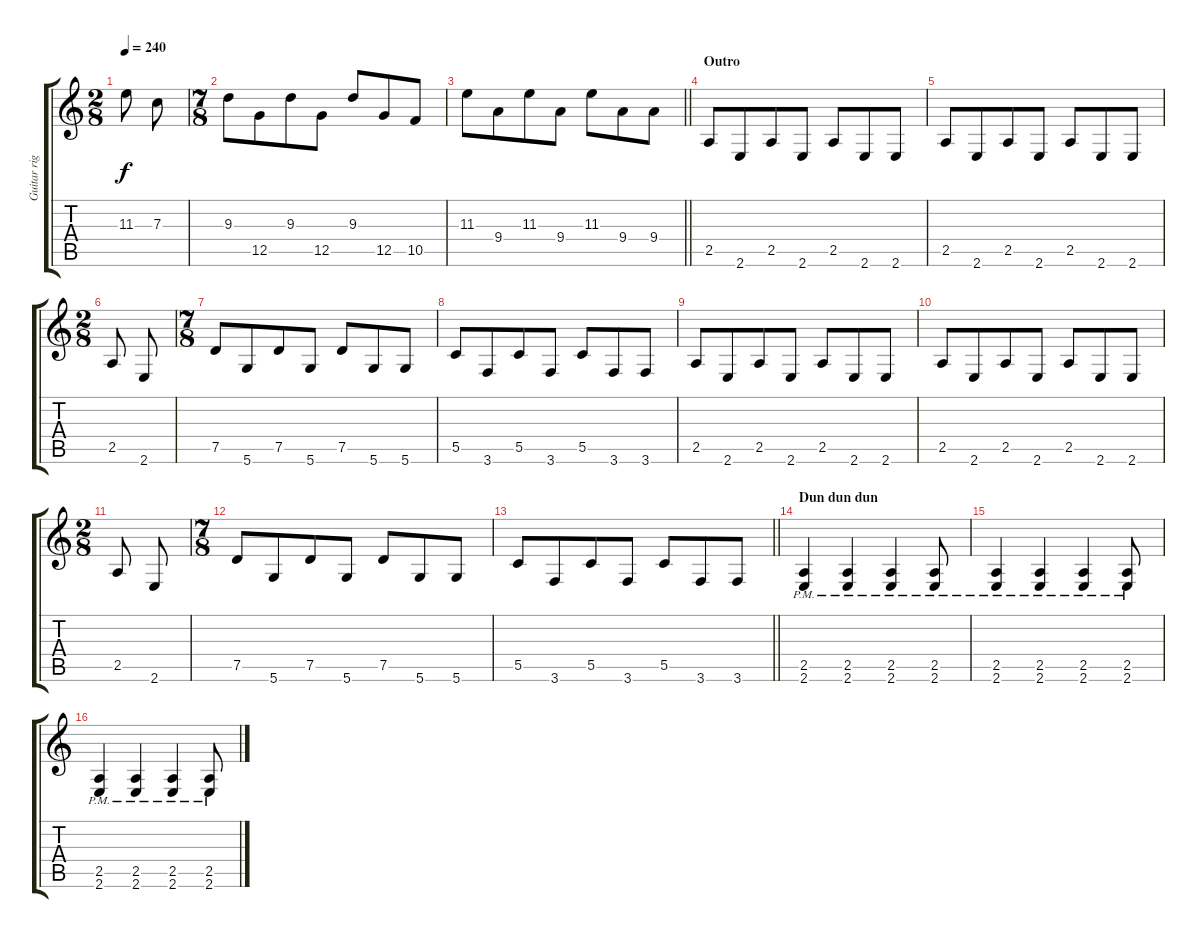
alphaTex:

\track ("Guitar right" "Guitar rig") {instrument distortionguitar}
\staff {score tabs}
\tuning (D4 A3 F3 C3 G2 D2) {hide}
\ts (2 8)
\tempo 240
\clef g2
\ks c
11.3.8{dy f} 7.3.8 |
\ts (7 8)
9.3.8 12.5.8 9.3.8 12.5.8 9.3.8 12.5.8 10.5.8 |
\barLineRight lightlight
11.3.8 9.4.8 11.3.8 9.4.8 11.3.8 9.4.8 9.4.8 |
\section ("" "Outro")
2.5.8 2.6.8 2.5.8 2.6.8 2.5.8 2.6.8 2.6.8 |
2.5.8 2.6.8 2.5.8 2.6.8 2.5.8 2.6.8 2.6.8 |
\ts (2 8)
2.5.8 2.6.8 |
\ts (7 8)
7.5.8 5.6.8 7.5.8 5.6.8 7.5.8 5.6.8 5.6.8 |
5.5.8 3.6.8 5.5.8 3.6.8 5.5.8 3.6.8 3.6.8 |
2.5.8 2.6.8 2.5.8 2.6.8 2.5.8 2.6.8 2.6.8 |
2.5.8 2.6.8 2.5.8 2.6.8 2.5.8 2.6.8 2.6.8 |
\ts (2 8)
2.5.8 2.6.8 |
\ts (7 8)
7.5.8 5.6.8 7.5.8 5.6.8 7.5.8 5.6.8 5.6.8 |
\barLineRight lightlight
5.5.8 3.6.8 5.5.8 3.6.8 5.5.8 3.6.8 3.6.8 |
\section ("" "Dun dun dun")
(2.5{pm} 2.6{pm}).4 (2.5{pm} 2.6{pm}).4 (2.5{pm} 2.6{pm}).4 (2.5{pm} 2.6{pm}).8 |
(2.5{pm} 2.6{pm}).4 (2.5{pm} 2.6{pm}).4 (2.5{pm} 2.6{pm}).4 (2.5{pm} 2.6{pm}).8 |
(2.5{pm} 2.6{pm}).4 (2.5{pm} 2.6{pm}).4 (2.5{pm} 2.6{pm}).4 (2.5{pm} 2.6{pm}).8
